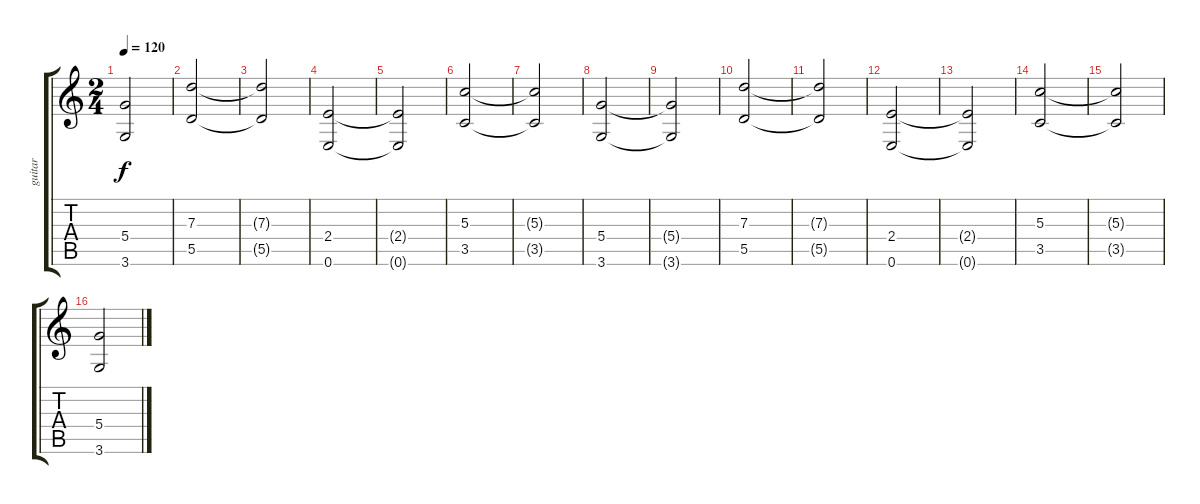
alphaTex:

\track ("guitar     sexta" "guitar    ") {instrument distortionguitar}
\staff {score tabs}
\tuning (E4 B3 G3 D3 A2 E2) {hide}
\ts (2 4)
\tempo 120
\clef g2
\ks c
(5.4{t} 3.6{t}).2{dy f} |
(7.3 5.5).2 |
(7.3{t} 5.5{t}).2 |
(2.4 0.6).2 |
(2.4{t} 0.6{t}).2 |
(5.3 3.5).2 |
(5.3{t} 3.5{t}).2 |
(5.4 3.6).2 |
(5.4{t} 3.6{t}).2 |
(7.3 5.5).2 |
(7.3{t} 5.5{t}).2 |
(2.4 0.6).2 |
(2.4{t} 0.6{t}).2 |
(5.3 3.5).2 |
(5.3{t} 3.5{t}).2 |
(5.4 3.6).2
